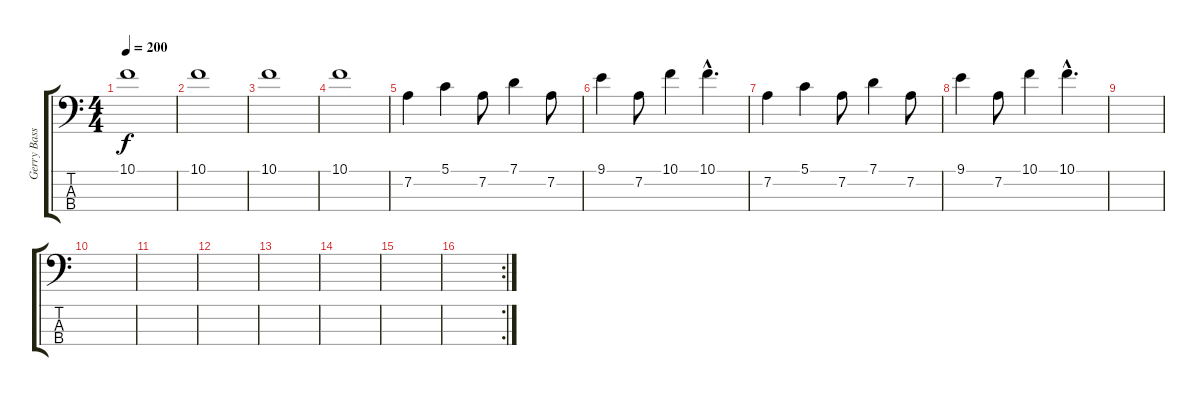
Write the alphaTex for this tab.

\track ("Gerry Bass" "Gerry Bass") {instrument electricbassfinger}
\staff {score tabs}
\tuning (G2 D2 A1 E1) {hide}
\ts (4 4)
\tempo 200
\clef f4
\ks c
10.1.1{dy f} |
10.1.1 |
10.1.1 |
10.1.1 |
7.2.4 5.1.4 7.2.8 7.1.4 7.2.8 |
9.1.4 7.2.8 10.1.4 10.1{hac}.4{d} |
7.2.4 5.1.4 7.2.8 7.1.4 7.2.8 |
9.1.4 7.2.8 10.1.4 10.1{hac}.4{d} |
|
|
|
|
|
|
|
\rc 2
